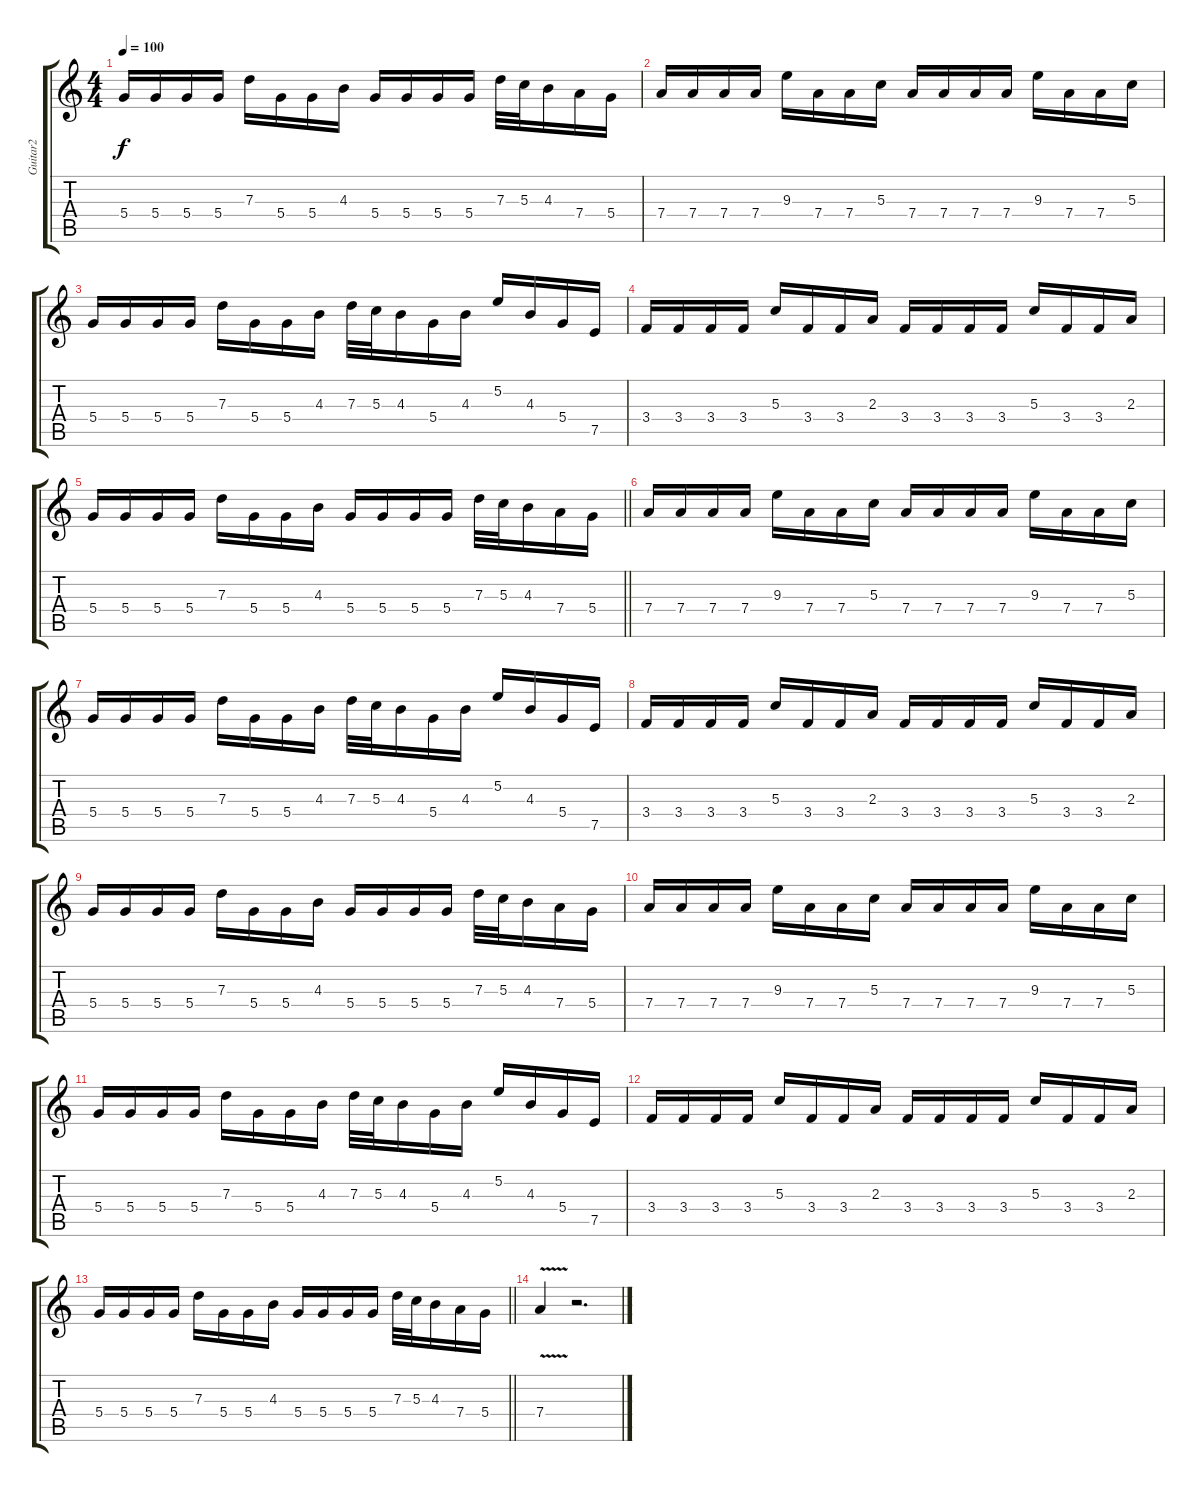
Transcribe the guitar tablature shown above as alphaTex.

\track ("Guitar2" "Guitar2") {instrument distortionguitar}
\staff {score tabs}
\tuning (E4 B3 G3 D3 A2 E2) {hide}
\ts (4 4)
\tempo 100
\clef g2
\ks c
5.4.16{dy f} 5.4.16 5.4.16 5.4.16 7.3.16 5.4.16 5.4.16 4.3.16 5.4.16 5.4.16 5.4.16 5.4.16 7.3.32 5.3.32 4.3.16 7.4.16 5.4.16 |
7.4.16 7.4.16 7.4.16 7.4.16 9.3.16 7.4.16 7.4.16 5.3.16 7.4.16 7.4.16 7.4.16 7.4.16 9.3.16 7.4.16 7.4.16 5.3.16 |
5.4.16 5.4.16 5.4.16 5.4.16 7.3.16 5.4.16 5.4.16 4.3.16 7.3.32 5.3.32 4.3.16 5.4.16 4.3.16 5.2.16 4.3.16 5.4.16 7.5.16 |
3.4.16 3.4.16 3.4.16 3.4.16 5.3.16 3.4.16 3.4.16 2.3.16 3.4.16 3.4.16 3.4.16 3.4.16 5.3.16 3.4.16 3.4.16 2.3.16 |
\barLineRight lightlight
5.4.16 5.4.16 5.4.16 5.4.16 7.3.16 5.4.16 5.4.16 4.3.16 5.4.16 5.4.16 5.4.16 5.4.16 7.3.32 5.3.32 4.3.16 7.4.16 5.4.16 |
7.4.16 7.4.16 7.4.16 7.4.16 9.3.16 7.4.16 7.4.16 5.3.16 7.4.16 7.4.16 7.4.16 7.4.16 9.3.16 7.4.16 7.4.16 5.3.16 |
5.4.16 5.4.16 5.4.16 5.4.16 7.3.16 5.4.16 5.4.16 4.3.16 7.3.32 5.3.32 4.3.16 5.4.16 4.3.16 5.2.16 4.3.16 5.4.16 7.5.16 |
3.4.16 3.4.16 3.4.16 3.4.16 5.3.16 3.4.16 3.4.16 2.3.16 3.4.16 3.4.16 3.4.16 3.4.16 5.3.16 3.4.16 3.4.16 2.3.16 |
5.4.16 5.4.16 5.4.16 5.4.16 7.3.16 5.4.16 5.4.16 4.3.16 5.4.16 5.4.16 5.4.16 5.4.16 7.3.32 5.3.32 4.3.16 7.4.16 5.4.16 |
7.4.16 7.4.16 7.4.16 7.4.16 9.3.16 7.4.16 7.4.16 5.3.16 7.4.16 7.4.16 7.4.16 7.4.16 9.3.16 7.4.16 7.4.16 5.3.16 |
5.4.16 5.4.16 5.4.16 5.4.16 7.3.16 5.4.16 5.4.16 4.3.16 7.3.32 5.3.32 4.3.16 5.4.16 4.3.16 5.2.16 4.3.16 5.4.16 7.5.16 |
3.4.16 3.4.16 3.4.16 3.4.16 5.3.16 3.4.16 3.4.16 2.3.16 3.4.16 3.4.16 3.4.16 3.4.16 5.3.16 3.4.16 3.4.16 2.3.16 |
\barLineRight lightlight
5.4.16 5.4.16 5.4.16 5.4.16 7.3.16 5.4.16 5.4.16 4.3.16 5.4.16 5.4.16 5.4.16 5.4.16 7.3.32 5.3.32 4.3.16 7.4.16 5.4.16 |
7.4{v}.4 r.2{d}
